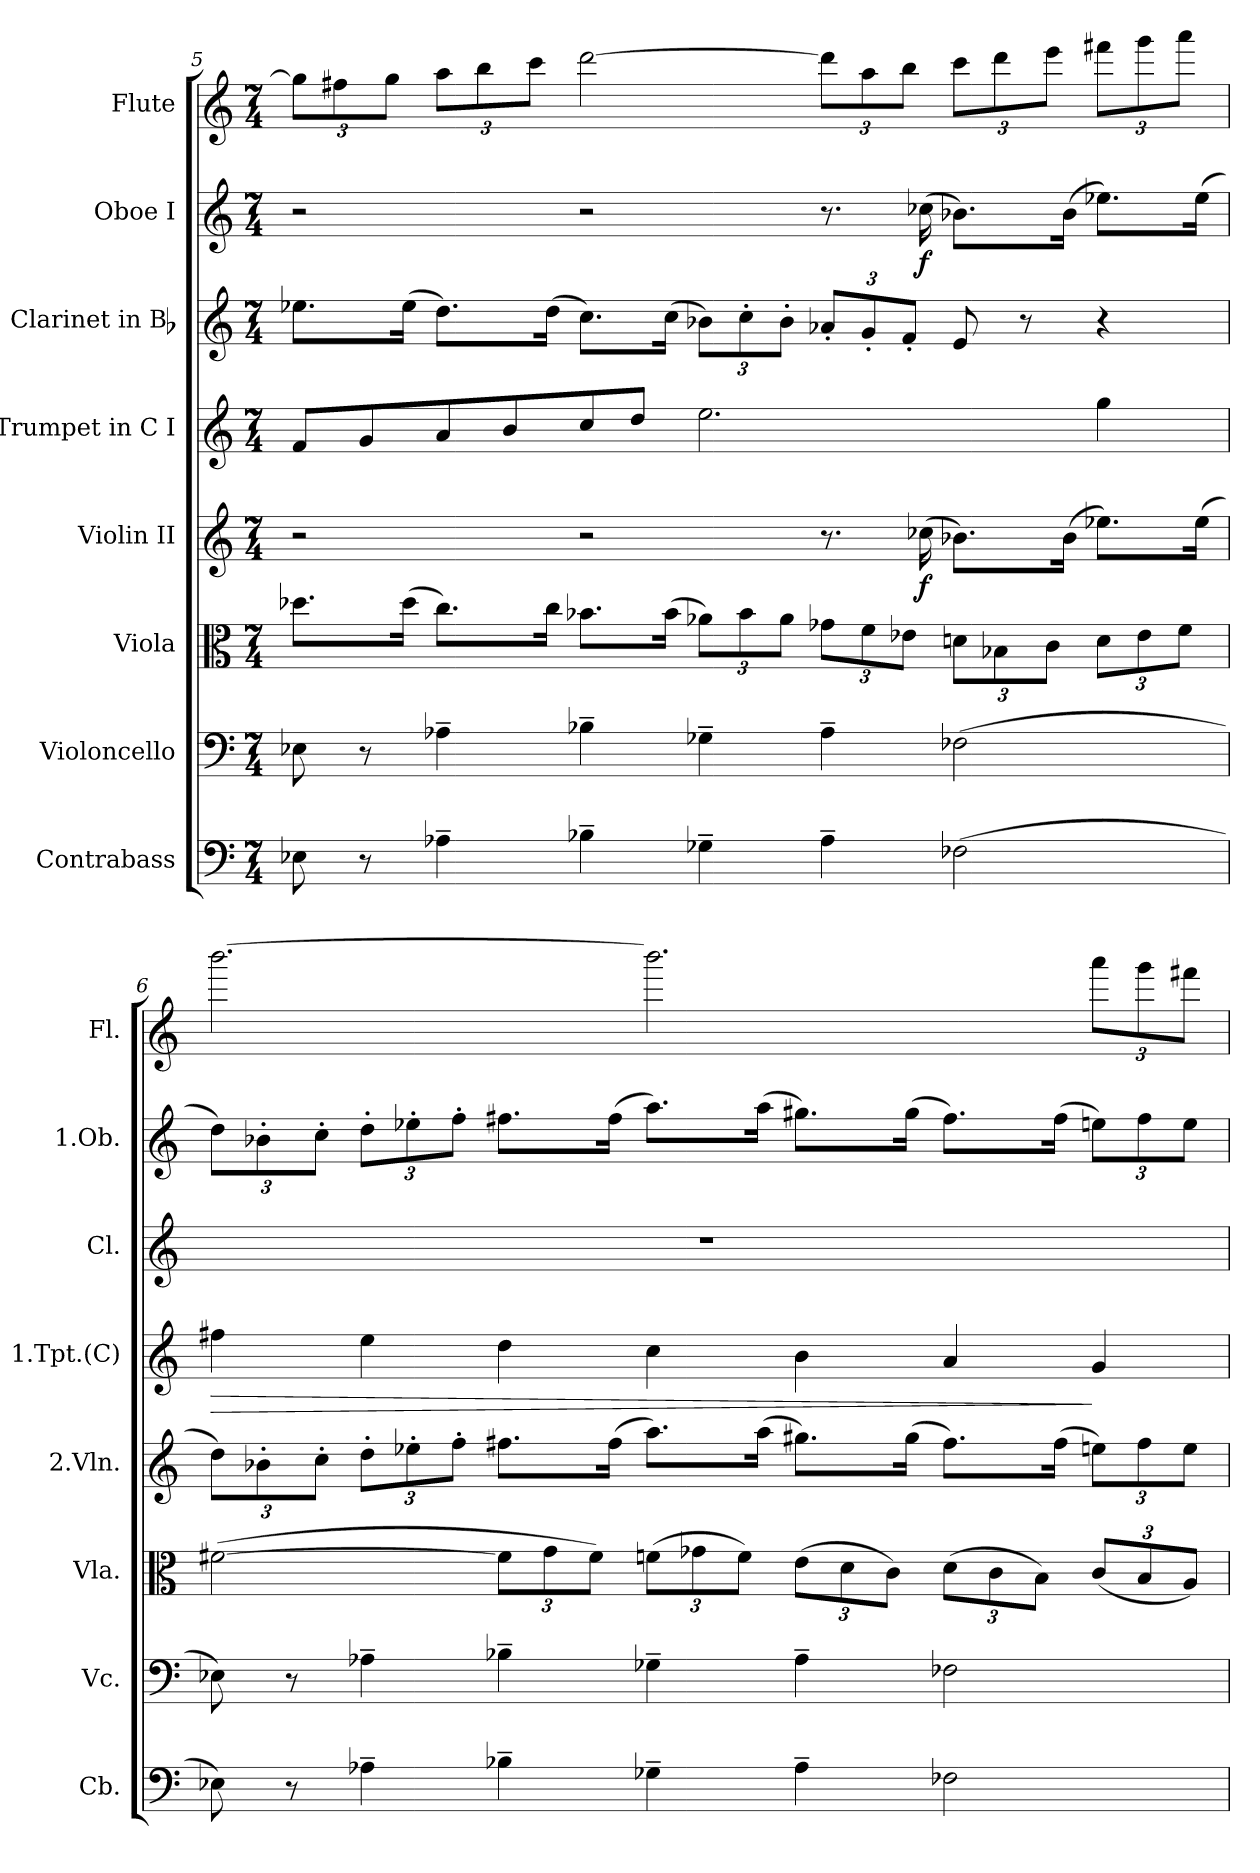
**kern	**kern	**kern	**kern	**dynam	**kern	**dynam	**kern	**kern	**dynam	**kern
*part8	*part7	*part6	*part5	*part5	*part4	*part4	*part3	*part2	*part2	*part1
*staff8	*staff7	*staff6	*staff5	*staff5	*staff4	*staff4	*staff3	*staff2	*staff2	*staff1
*I"Contrabass	*I"Violoncello	*I"Viola	*I"Violin II	*	*I"Trumpet in C I	*	*I"Clarinet in Bb	*I"Oboe I	*	*I"Flute
*I'Cb.	*I'Vc.	*I'Vla.	*I'2.Vln.	*	*I'1.Tpt.(C)	*	*I'Cl.	*I'1.Ob.	*	*I'Fl.
*clefF4	*clefF4	*clefC3	*clefG2	*	*clefG2	*	*clefG2	*clefG2	*	*clefG2
*ITrd7c12	*	*	*	*	*	*	*ITrd1c2	*	*	*
*k[]	*k[]	*k[]	*k[]	*	*k[]	*	*k[b-e-]	*k[]	*	*k[]
*M7/4	*M7/4	*M7/4	*M7/4	*	*M7/4	*	*M7/4	*M7/4	*	*M7/4
=5	=5	=5	=5	=5	=5	=5	=5	=5	=5	=5
8EE-X	8E-X	8.dd-XL	2r	.	8fL	.	8.dd-XL	2r	.	12ggL]
.	.	.	.	.	.	.	.	.	.	12ff#X
8r	8r	.	.	.	8g	.	.	.	.	.
.	.	.	.	.	.	.	.	.	.	12ggJ
.	.	(16dd-Jk	.	.	.	.	(16dd-Jk	.	.	.
4AA-X~	4A-X~	8.ccL)	.	.	8a	.	8.ccL)	.	.	12aaL
.	.	.	.	.	.	.	.	.	.	12bb
.	.	.	.	.	8b	.	.	.	.	.
.	.	.	.	.	.	.	.	.	.	12cccJ
.	.	16ccJk	.	.	.	.	(16ccJk	.	.	.
4BB-X~	4B-X~	8.b-XL	2r	.	8cc	.	8.b-L)	2r	.	[2ddd
.	.	.	.	.	8ddJ	.	.	.	.	.
.	.	(16b-Jk	.	.	.	.	(16b-Jk	.	.	.
4GG-X~	4G-X~	12a-XL)	.	.	2.ee	.	12a-XL)	.	.	.
.	.	12b-	.	.	.	.	12b-'	.	.	.
.	.	12a-J	.	.	.	.	12a-'J	.	.	.
4AA-~	4A-~	12g-XL	8.r	.	.	.	12g-X'L	8.r	.	12dddL]
.	.	12f	.	.	.	.	12f'	.	.	12aa
.	.	12e-XJ	.	.	.	.	12e-'J	.	.	12bbJ
.	.	.	(16cc-X	f	.	.	.	(16cc-X	f	.
(2FF-X	(2F-X	12dnL	8.b-XL)	.	.	.	8d	8.b-XL)	.	12cccL
.	.	12B-X	.	.	.	.	.	.	.	12ddd
.	.	.	.	.	.	.	8r	.	.	.
.	.	12cJ	.	.	.	.	.	.	.	12eeeJ
.	.	.	(16b-Jk	.	.	.	.	(16b-Jk	.	.
.	.	12dL	8.ee-XL)	.	4ggi	.	4r	8.ee-XL)	.	12fff#XL
.	.	12e-	.	.	.	.	.	.	.	12ggg
.	.	12fJ	.	.	.	.	.	.	.	12aaaJ
.	.	.	(16ee-Jk	.	.	.	.	(16ee-Jk	.	.
=6	=6	=6	=6	=6	=6	=6	=6	=6	=6	=6
!	!	!	!	!	!	!LO:HP:b	!	!	!	!
8EE-X)	8E-X)	([2f#X	12ddL)	.	4ff#X	>	4%7r	12ddL)	.	[2.bbb
.	.	.	12b-X'	.	.	.	.	12b-X'	.	.
8r	8r	.	.	.	.	.	.	.	.	.
.	.	.	12cc'J	.	.	.	.	12cc'J	.	.
4AA-X~	4A-X~	.	12dd'L	.	4ee	.	.	12dd'L	.	.
.	.	.	12ee-X'	.	.	.	.	12ee-X'	.	.
.	.	.	12ff'J	.	.	.	.	12ff'J	.	.
4BB-X~	4B-X~	12f#L]	8.ff#XL	.	4dd	.	.	8.ff#XL	.	.
.	.	12g	.	.	.	.	.	.	.	.
.	.	12f#J)	.	.	.	.	.	.	.	.
.	.	.	(16ff#Jk	.	.	.	.	(16ff#Jk	.	.
4GG-X~	4G-X~	(12fnL	8.aaL)	.	4cc	.	.	8.aaL)	.	2.bbb]
.	.	12g-X	.	.	.	.	.	.	.	.
.	.	12fJ)	.	.	.	.	.	.	.	.
.	.	.	(16aaJk	.	.	.	.	(16aaJk	.	.
4AA-~	4A-~	(12eL	8.gg#XL)	.	4b	.	.	8.gg#XL)	.	.
.	.	12d	.	.	.	.	.	.	.	.
.	.	12cJ)	.	.	.	.	.	.	.	.
.	.	.	(16gg#Jk	.	.	.	.	(16gg#Jk	.	.
2FF-Xi	2F-Xi	(12dL	8.ff#L)	.	4a	.	.	8.ff#L)	.	.
.	.	12c	.	.	.	.	.	.	.	.
.	.	12BJ)	.	.	.	.	.	.	.	.
.	.	.	(16ff#Jk	.	.	.	.	(16ff#Jk	.	.
.	.	(12cL	12eenL)	.	4g	]	.	12eenL)	.	12aaaL
.	.	12B	12ff#	.	.	.	.	12ff#	.	12ggg
.	.	12AJ)	12eeJ	.	.	.	.	12eeJ	.	12fff#XJ
=	=	=	=	=	=	=	=	=	=	=
*-	*-	*-	*-	*-	*-	*-	*-	*-	*-	*-
